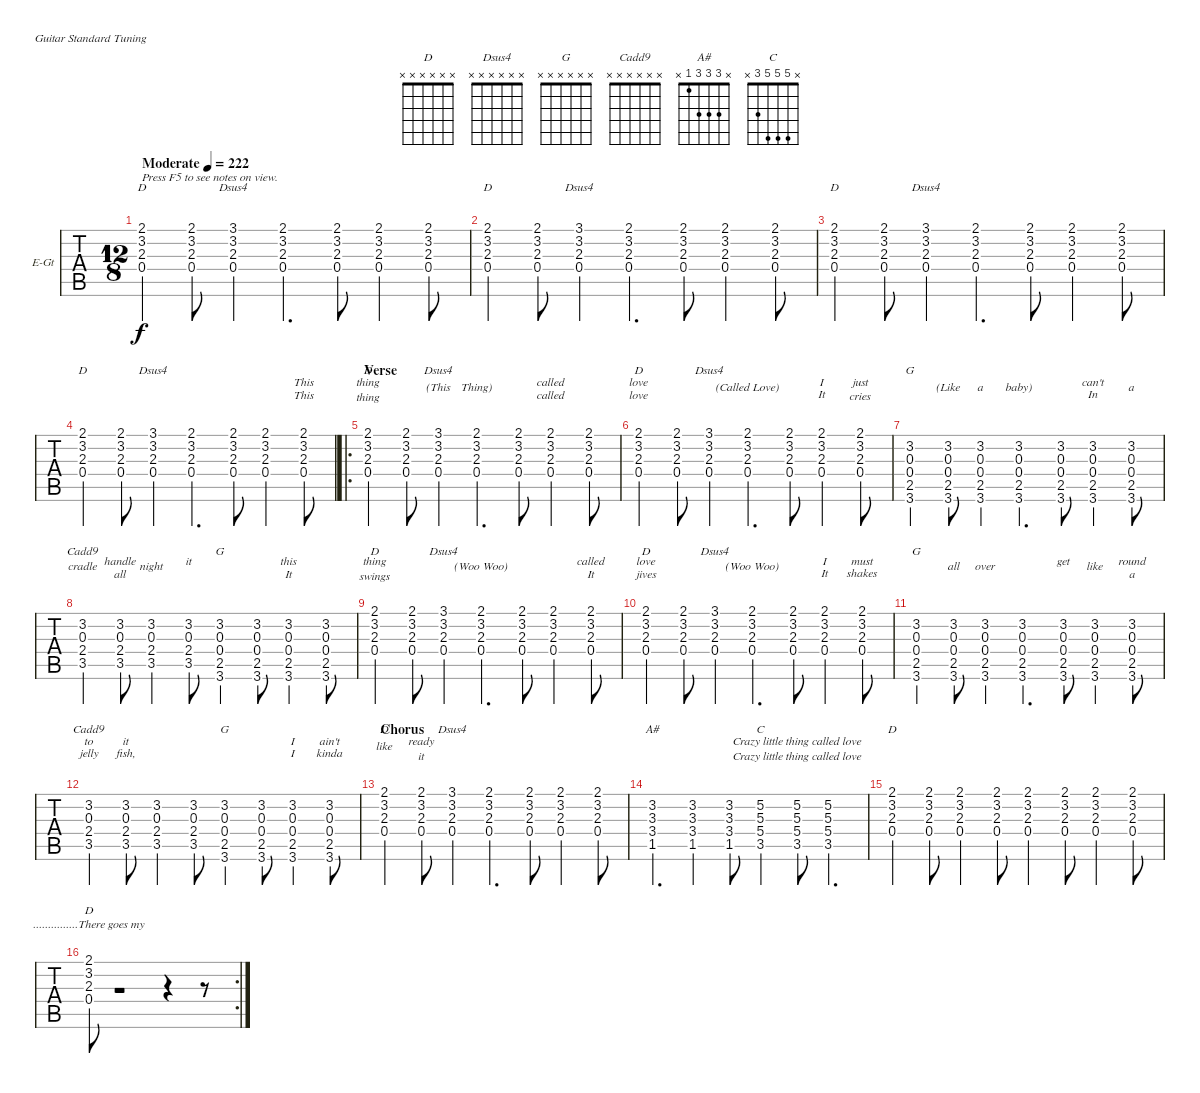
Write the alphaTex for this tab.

\bracketExtendMode nobrackets
\firstSystemTrackNameOrientation horizontal
\otherSystemsTrackNameOrientation horizontal
\track ("Guitar" "E-Gt") {instrument distortionguitar}
\staff {tabs}
\tuning (E4 B3 G3 D3 A2 E2)
\chord ("D" 2 3 2 0 x x)
\chord ("Dsus4" 3 3 2 0 x x)
\chord ("D" x x x x x x)
\chord ("Dsus4" x x x x x x)
\chord ("G" x 3 0 0 2 3)
\chord ("Cadd9" x 3 0 2 3 x)
\chord ("G" x x x x x x)
\chord ("Cadd9" x x x x x x)
\chord ("A#" x 3 3 3 1 x)
\chord ("C" x 5 5 5 3 x)
\ts (12 8)
\beaming (8 2 2 2 6)
\tempo (222 "Moderate")
\clef g2
\ks c
(2.1 3.2 2.3 0.4).4{ch "D" txt "Press F5 to see notes on view." lyrics (0 "") lyrics (1 "") lyrics (2 "") lyrics (3 "") lyrics (4 "") dy f instrument distortionguitar} (2.1 3.2 2.3 0.4).8{lyrics (0 "") lyrics (1 "") lyrics (2 "") lyrics (3 "") lyrics (4 "")} (3.1 3.2 2.3 0.4).4{ch "Dsus4" lyrics (0 "") lyrics (1 "") lyrics (2 "") lyrics (3 "") lyrics (4 "")} (2.1 3.2 2.3 0.4).4{d lyrics (0 "") lyrics (1 "") lyrics (2 "") lyrics (3 "") lyrics (4 "")} (2.1 3.2 2.3 0.4).8{lyrics (0 "") lyrics (1 "") lyrics (2 "") lyrics (3 "") lyrics (4 "")} (2.1 3.2 2.3 0.4).4{lyrics (0 "") lyrics (1 "") lyrics (2 "") lyrics (3 "") lyrics (4 "")} (2.1 3.2 2.3 0.4).8{lyrics (0 "") lyrics (1 "") lyrics (2 "") lyrics (3 "") lyrics (4 "")} |
(2.1 3.2 2.3 0.4).4{ch "D" lyrics (0 "") lyrics (1 "") lyrics (2 "") lyrics (3 "") lyrics (4 "")} (2.1 3.2 2.3 0.4).8{lyrics (0 "") lyrics (1 "") lyrics (2 "") lyrics (3 "") lyrics (4 "")} (3.1 3.2 2.3 0.4).4{ch "Dsus4" lyrics (0 "") lyrics (1 "") lyrics (2 "") lyrics (3 "") lyrics (4 "")} (2.1 3.2 2.3 0.4).4{d lyrics (0 "") lyrics (1 "") lyrics (2 "") lyrics (3 "") lyrics (4 "")} (2.1 3.2 2.3 0.4).8{lyrics (0 "") lyrics (1 "") lyrics (2 "") lyrics (3 "") lyrics (4 "")} (2.1 3.2 2.3 0.4).4{lyrics (0 "") lyrics (1 "") lyrics (2 "") lyrics (3 "") lyrics (4 "")} (2.1 3.2 2.3 0.4).8{lyrics (0 "") lyrics (1 "") lyrics (2 "") lyrics (3 "") lyrics (4 "")} |
(2.1 3.2 2.3 0.4).4{ch "D" lyrics (0 "") lyrics (1 "") lyrics (2 "") lyrics (3 "") lyrics (4 "")} (2.1 3.2 2.3 0.4).8{lyrics (0 "") lyrics (1 "") lyrics (2 "") lyrics (3 "") lyrics (4 "")} (3.1 3.2 2.3 0.4).4{ch "Dsus4" lyrics (0 "") lyrics (1 "") lyrics (2 "") lyrics (3 "") lyrics (4 "")} (2.1 3.2 2.3 0.4).4{d lyrics (0 "") lyrics (1 "") lyrics (2 "") lyrics (3 "") lyrics (4 "")} (2.1 3.2 2.3 0.4).8{lyrics (0 "") lyrics (1 "") lyrics (2 "") lyrics (3 "") lyrics (4 "")} (2.1 3.2 2.3 0.4).4{lyrics (0 "") lyrics (1 "") lyrics (2 "") lyrics (3 "") lyrics (4 "")} (2.1 3.2 2.3 0.4).8{lyrics (0 "") lyrics (1 "") lyrics (2 "") lyrics (3 "") lyrics (4 "")} |
(2.1 3.2 2.3 0.4).4{ch "D" lyrics (0 "") lyrics (1 "") lyrics (2 "") lyrics (3 "") lyrics (4 "")} (2.1 3.2 2.3 0.4).8{lyrics (0 "") lyrics (1 "") lyrics (2 "") lyrics (3 "") lyrics (4 "")} (3.1 3.2 2.3 0.4).4{ch "Dsus4" lyrics (0 "") lyrics (1 "") lyrics (2 "") lyrics (3 "") lyrics (4 "")} (2.1 3.2 2.3 0.4).4{d lyrics (0 "") lyrics (1 "") lyrics (2 "") lyrics (3 "") lyrics (4 "")} (2.1 3.2 2.3 0.4).8{lyrics (0 "") lyrics (1 "") lyrics (2 "") lyrics (3 "") lyrics (4 "")} (2.1 3.2 2.3 0.4).4{lyrics (0 "") lyrics (1 "") lyrics (2 "") lyrics (3 "") lyrics (4 "")} (2.1 3.2 2.3 0.4).8{lyrics (0 "This") lyrics (1 "This") lyrics (2 "") lyrics (3 "") lyrics (4 "")} |
\ro
\section ("" "Verse")
(2.1 3.2 2.3 0.4).4{ch "D" lyrics (0 "thing") lyrics (1 "thing") lyrics (2 "") lyrics (3 "") lyrics (4 "")} (2.1 3.2 2.3 0.4).8{lyrics (0 "") lyrics (1 "") lyrics (2 "") lyrics (3 "") lyrics (4 "")} (3.1 3.2 2.3 0.4).4{ch "Dsus4" lyrics (0 "") lyrics (1 "(This") lyrics (2 "") lyrics (3 "") lyrics (4 "")} (2.1 3.2 2.3 0.4).4{d lyrics (0 "") lyrics (1 "Thing)") lyrics (2 "") lyrics (3 "") lyrics (4 "")} (2.1 3.2 2.3 0.4).8{lyrics (0 "") lyrics (1 "") lyrics (2 "") lyrics (3 "") lyrics (4 "")} (2.1 3.2 2.3 0.4).4{lyrics (0 "called") lyrics (1 "called") lyrics (2 "") lyrics (3 "") lyrics (4 "")} (2.1 3.2 2.3 0.4).8{lyrics (0 "") lyrics (1 "") lyrics (2 "") lyrics (3 "") lyrics (4 "")} |
(2.1 3.2 2.3 0.4).4{ch "D" lyrics (0 "love") lyrics (1 "love") lyrics (2 "") lyrics (3 "") lyrics (4 "")} (2.1 3.2 2.3 0.4).8{lyrics (0 "") lyrics (1 "") lyrics (2 "") lyrics (3 "") lyrics (4 "")} (3.1 3.2 2.3 0.4).4{ch "Dsus4" lyrics (0 "") lyrics (1 "") lyrics (2 "") lyrics (3 "") lyrics (4 "")} (2.1 3.2 2.3 0.4).4{d lyrics (0 "") lyrics (1 "(Called Love)") lyrics (2 "") lyrics (3 "") lyrics (4 "")} (2.1 3.2 2.3 0.4).8{lyrics (0 "") lyrics (1 "") lyrics (2 "") lyrics (3 "") lyrics (4 "")} (2.1 3.2 2.3 0.4).4{lyrics (0 "I") lyrics (1 "It") lyrics (2 "") lyrics (3 "") lyrics (4 "")} (2.1 3.2 2.3 0.4).8{lyrics (0 "just") lyrics (1 "cries") lyrics (2 "") lyrics (3 "") lyrics (4 "")} |
(3.2 0.3 0.4 2.5 3.6).4{ch "G" lyrics (0 "") lyrics (1 "") lyrics (2 "") lyrics (3 "") lyrics (4 "")} (3.2 0.3 0.4 2.5 3.6).8{lyrics (0 "") lyrics (1 "(Like") lyrics (2 "") lyrics (3 "") lyrics (4 "")} (3.2 0.3 0.4 2.5 3.6).4{lyrics (0 "") lyrics (1 "a") lyrics (2 "") lyrics (3 "") lyrics (4 "")} (3.2 0.3 0.4 2.5 3.6).4{d lyrics (0 "") lyrics (1 "baby)") lyrics (2 "") lyrics (3 "") lyrics (4 "")} (3.2 0.3 0.4 2.5 3.6).8{lyrics (0 "") lyrics (1 "") lyrics (2 "") lyrics (3 "") lyrics (4 "")} (3.2 0.3 0.4 2.5 3.6).4{lyrics (0 "can't") lyrics (1 "In") lyrics (2 "") lyrics (3 "") lyrics (4 "")} (3.2 0.3 0.4 2.5 3.6).8{lyrics (0 "") lyrics (1 "a") lyrics (2 "") lyrics (3 "") lyrics (4 "")} |
(3.2 0.3 2.4 3.5).4{ch "Cadd9" lyrics (0 "") lyrics (1 "cradle") lyrics (2 "") lyrics (3 "") lyrics (4 "")} (3.2 0.3 2.4 3.5).8{lyrics (0 "handle") lyrics (1 "all") lyrics (2 "") lyrics (3 "") lyrics (4 "")} (3.2 0.3 2.4 3.5).4{lyrics (0 "") lyrics (1 "night") lyrics (2 "") lyrics (3 "") lyrics (4 "")} (3.2 0.3 2.4 3.5).8{lyrics (0 "it") lyrics (1 "") lyrics (2 "") lyrics (3 "") lyrics (4 "")} (3.2 0.3 0.4 2.5 3.6).4{ch "G" lyrics (0 "") lyrics (1 "") lyrics (2 "") lyrics (3 "") lyrics (4 "")} (3.2 0.3 0.4 2.5 3.6).8{lyrics (0 "") lyrics (1 "") lyrics (2 "") lyrics (3 "") lyrics (4 "")} (3.2 0.3 0.4 2.5 3.6).4{lyrics (0 "this") lyrics (1 "It") lyrics (2 "") lyrics (3 "") lyrics (4 "")} (3.2 0.3 0.4 2.5 3.6).8{lyrics (0 "") lyrics (1 "") lyrics (2 "") lyrics (3 "") lyrics (4 "")} |
(2.1 3.2 2.3 0.4).4{ch "D" lyrics (0 "thing") lyrics (1 "swings") lyrics (2 "") lyrics (3 "") lyrics (4 "")} (2.1 3.2 2.3 0.4).8{lyrics (0 "") lyrics (1 "") lyrics (2 "") lyrics (3 "") lyrics (4 "")} (3.1 3.2 2.3 0.4).4{ch "Dsus4" lyrics (0 "") lyrics (1 "") lyrics (2 "") lyrics (3 "") lyrics (4 "")} (2.1 3.2 2.3 0.4).4{d lyrics (0 "") lyrics (1 "(Woo Woo)") lyrics (2 "") lyrics (3 "") lyrics (4 "")} (2.1 3.2 2.3 0.4).8{lyrics (0 "") lyrics (1 "") lyrics (2 "") lyrics (3 "") lyrics (4 "")} (2.1 3.2 2.3 0.4).4{lyrics (0 "") lyrics (1 "") lyrics (2 "") lyrics (3 "") lyrics (4 "")} (2.1 3.2 2.3 0.4).8{lyrics (0 "called") lyrics (1 "It") lyrics (2 "") lyrics (3 "") lyrics (4 "")} |
(2.1 3.2 2.3 0.4).4{ch "D" lyrics (0 "love") lyrics (1 "jives") lyrics (2 "") lyrics (3 "") lyrics (4 "")} (2.1 3.2 2.3 0.4).8{lyrics (0 "") lyrics (1 "") lyrics (2 "") lyrics (3 "") lyrics (4 "")} (3.1 3.2 2.3 0.4).4{ch "Dsus4" lyrics (0 "") lyrics (1 "") lyrics (2 "") lyrics (3 "") lyrics (4 "")} (2.1 3.2 2.3 0.4).4{d lyrics (0 "") lyrics (1 "(Woo Woo)") lyrics (2 "") lyrics (3 "") lyrics (4 "")} (2.1 3.2 2.3 0.4).8{lyrics (0 "") lyrics (1 "") lyrics (2 "") lyrics (3 "") lyrics (4 "")} (2.1 3.2 2.3 0.4).4{lyrics (0 "I") lyrics (1 "It") lyrics (2 "") lyrics (3 "") lyrics (4 "")} (2.1 3.2 2.3 0.4).8{lyrics (0 "must") lyrics (1 "shakes") lyrics (2 "") lyrics (3 "") lyrics (4 "")} |
(3.2 0.3 0.4 2.5 3.6).4{ch "G" lyrics (0 "") lyrics (1 "") lyrics (2 "") lyrics (3 "") lyrics (4 "")} (3.2 0.3 0.4 2.5 3.6).8{lyrics (0 "") lyrics (1 "all") lyrics (2 "") lyrics (3 "") lyrics (4 "")} (3.2 0.3 0.4 2.5 3.6).4{lyrics (0 "") lyrics (1 "over") lyrics (2 "") lyrics (3 "") lyrics (4 "")} (3.2 0.3 0.4 2.5 3.6).4{d lyrics (0 "") lyrics (1 "") lyrics (2 "") lyrics (3 "") lyrics (4 "")} (3.2 0.3 0.4 2.5 3.6).8{lyrics (0 "get") lyrics (1 "") lyrics (2 "") lyrics (3 "") lyrics (4 "")} (3.2 0.3 0.4 2.5 3.6).4{lyrics (0 "") lyrics (1 "like") lyrics (2 "") lyrics (3 "") lyrics (4 "")} (3.2 0.3 0.4 2.5 3.6).8{lyrics (0 "round") lyrics (1 "a") lyrics (2 "") lyrics (3 "") lyrics (4 "")} |
(3.2 0.3 2.4 3.5).4{ch "Cadd9" lyrics (0 "to") lyrics (1 "jelly") lyrics (2 "") lyrics (3 "") lyrics (4 "")} (3.2 0.3 2.4 3.5).8{lyrics (0 "it") lyrics (1 "fish,") lyrics (2 "") lyrics (3 "") lyrics (4 "")} (3.2 0.3 2.4 3.5).4{lyrics (0 "") lyrics (1 "") lyrics (2 "") lyrics (3 "") lyrics (4 "")} (3.2 0.3 2.4 3.5).8{lyrics (0 "") lyrics (1 "") lyrics (2 "") lyrics (3 "") lyrics (4 "")} (3.2 0.3 0.4 2.5 3.6).4{ch "G" lyrics (0 "") lyrics (1 "") lyrics (2 "") lyrics (3 "") lyrics (4 "")} (3.2 0.3 0.4 2.5 3.6).8{lyrics (0 "") lyrics (1 "") lyrics (2 "") lyrics (3 "") lyrics (4 "")} (3.2 0.3 0.4 2.5 3.6).4{lyrics (0 "I") lyrics (1 "I") lyrics (2 "") lyrics (3 "") lyrics (4 "")} (3.2 0.3 0.4 2.5 3.6).8{lyrics (0 "ain't") lyrics (1 "kinda") lyrics (2 "") lyrics (3 "") lyrics (4 "")} |
\section ("" "Chorus")
(2.1 3.2 2.3 0.4).4{ch "D" lyrics (0 "") lyrics (1 "like") lyrics (2 "") lyrics (3 "") lyrics (4 "")} (2.1 3.2 2.3 0.4).8{lyrics (0 "ready") lyrics (1 "it") lyrics (2 "") lyrics (3 "") lyrics (4 "")} (3.1 3.2 2.3 0.4).4{ch "Dsus4" lyrics (0 "") lyrics (1 "") lyrics (2 "") lyrics (3 "") lyrics (4 "")} (2.1 3.2 2.3 0.4).4{d lyrics (0 "") lyrics (1 "") lyrics (2 "") lyrics (3 "") lyrics (4 "")} (2.1 3.2 2.3 0.4).8{lyrics (0 "") lyrics (1 "") lyrics (2 "") lyrics (3 "") lyrics (4 "")} (2.1 3.2 2.3 0.4).4{lyrics (0 "") lyrics (1 "") lyrics (2 "") lyrics (3 "") lyrics (4 "")} (2.1 3.2 2.3 0.4).8{lyrics (0 "") lyrics (1 "") lyrics (2 "") lyrics (3 "") lyrics (4 "")} |
(3.2 3.3 3.4 1.5).4{d ch "A#" lyrics (0 "") lyrics (1 "") lyrics (2 "") lyrics (3 "") lyrics (4 "")} (3.2 3.3 3.4 1.5).4{lyrics (0 "") lyrics (1 "") lyrics (2 "") lyrics (3 "") lyrics (4 "")} (3.2 3.3 3.4 1.5).8{lyrics (0 "") lyrics (1 "") lyrics (2 "") lyrics (3 "") lyrics (4 "")} (5.2 5.3 5.4 3.5).4{ch "C" lyrics (0 "") lyrics (1 "") lyrics (2 "") lyrics (3 "") lyrics (4 "")} (5.2 5.3 5.4 3.5).8{lyrics (0 "Crazy little thing called love") lyrics (1 "Crazy little thing called love") lyrics (2 "") lyrics (3 "") lyrics (4 "")} (5.2 5.3 5.4 3.5).4{d lyrics (0 "") lyrics (1 "") lyrics (2 "") lyrics (3 "") lyrics (4 "")} |
(2.1 3.2 2.3 0.4).4{ch "D" lyrics (0 "") lyrics (1 "") lyrics (2 "") lyrics (3 "") lyrics (4 "")} (2.1 3.2 2.3 0.4).8{lyrics (0 "") lyrics (1 "") lyrics (2 "") lyrics (3 "") lyrics (4 "")} (2.1 3.2 2.3 0.4).4{lyrics (0 "") lyrics (1 "") lyrics (2 "") lyrics (3 "") lyrics (4 "")} (2.1 3.2 2.3 0.4).8{lyrics (0 "") lyrics (1 "") lyrics (2 "") lyrics (3 "") lyrics (4 "")} (2.1 3.2 2.3 0.4).4{lyrics (0 "") lyrics (1 "") lyrics (2 "") lyrics (3 "") lyrics (4 "")} (2.1 3.2 2.3 0.4).8{lyrics (0 "") lyrics (1 "") lyrics (2 "") lyrics (3 "") lyrics (4 "")} (2.1 3.2 2.3 0.4).4{lyrics (0 "") lyrics (1 "") lyrics (2 "") lyrics (3 "") lyrics (4 "")} (2.1 3.2 2.3 0.4).8{lyrics (0 "") lyrics (1 "") lyrics (2 "") lyrics (3 "") lyrics (4 "")} |
\rc 2
(2.1 3.2 2.3 0.4).8{ch "D" lyrics (0 "") lyrics (1 "...............There goes my") lyrics (2 "") lyrics (3 "") lyrics (4 "")} r.1 r.4 r.8
